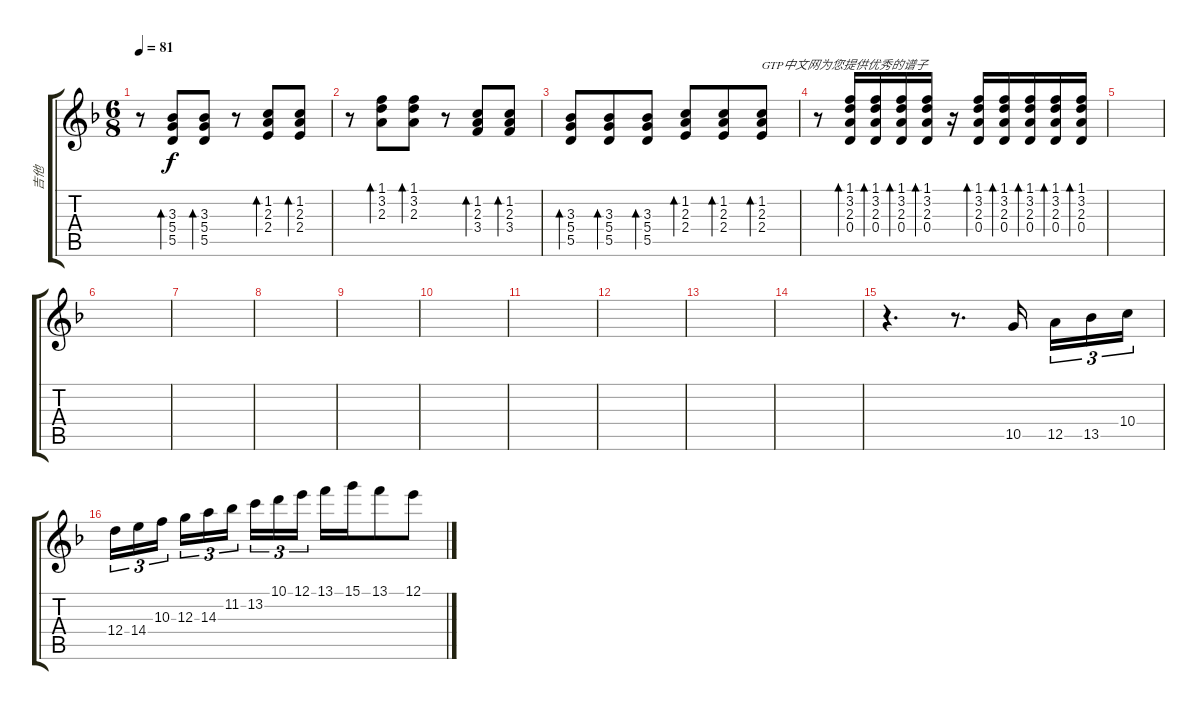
\track ("吉他" "吉他") {instrument acousticguitarsteel}
\staff {score tabs}
\tuning (E4 B3 G3 D3 A2 E2) {hide}
\ts (6 8)
\tempo 81
\clef g2
\ks f
r.8{dy f} (3.3 5.4 5.5).8{bd 60} (3.3 5.4 5.5).8{bd 60} r.8 (1.2 2.3 2.4).8{bd 60} (1.2 2.3 2.4).8{bd 60} |
r.8 (1.1 3.2 2.3).8{bd 60} (1.1 3.2 2.3).8{bd 60} r.8 (1.2 2.3 3.4).8{bd 60} (1.2 2.3 3.4).8{bd 60} |
(3.3 5.4 5.5).8{bd 60} (3.3 5.4 5.5).8{bd 60} (3.3 5.4 5.5).8{bd 60} (1.2 2.3 2.4).8{bd 60} (1.2 2.3 2.4).8{bd 60} (1.2 2.3 2.4).8{bd 60 txt "GTP中文网为您提供优秀的谱子"} |
r.8 (1.1 3.2 2.3 0.4).16{bd 60} (1.1 3.2 2.3 0.4).16{bd 60} (1.1 3.2 2.3 0.4).16{bd 60} (1.1 3.2 2.3 0.4).16{bd 60} r.16 (1.1 3.2 2.3 0.4).16{bd 60} (1.1 3.2 2.3 0.4).16{bd 60} (1.1 3.2 2.3 0.4).16{bd 60} (1.1 3.2 2.3 0.4).16{bd 60} (1.1 3.2 2.3 0.4).16{bd 60} |
|
|
|
|
|
|
|
|
|
|
r.4{d} r.8{d} 10.5.16{beam splitsecondary} 12.5.16{tu (3 2)} 13.5.16{tu (3 2)} 10.4.16{tu (3 2)} |
12.4.16{tu (3 2)} 14.4.16{tu (3 2)} 10.3.16{tu (3 2) beam splitsecondary} 12.3.16{tu (3 2)} 14.3.16{tu (3 2)} 11.2.16{tu (3 2) beam splitsecondary} 13.2.16{tu (3 2)} 10.1.16{tu (3 2)} 12.1.16{tu (3 2)} 13.1.16 15.1.16 13.1.8 12.1.8
